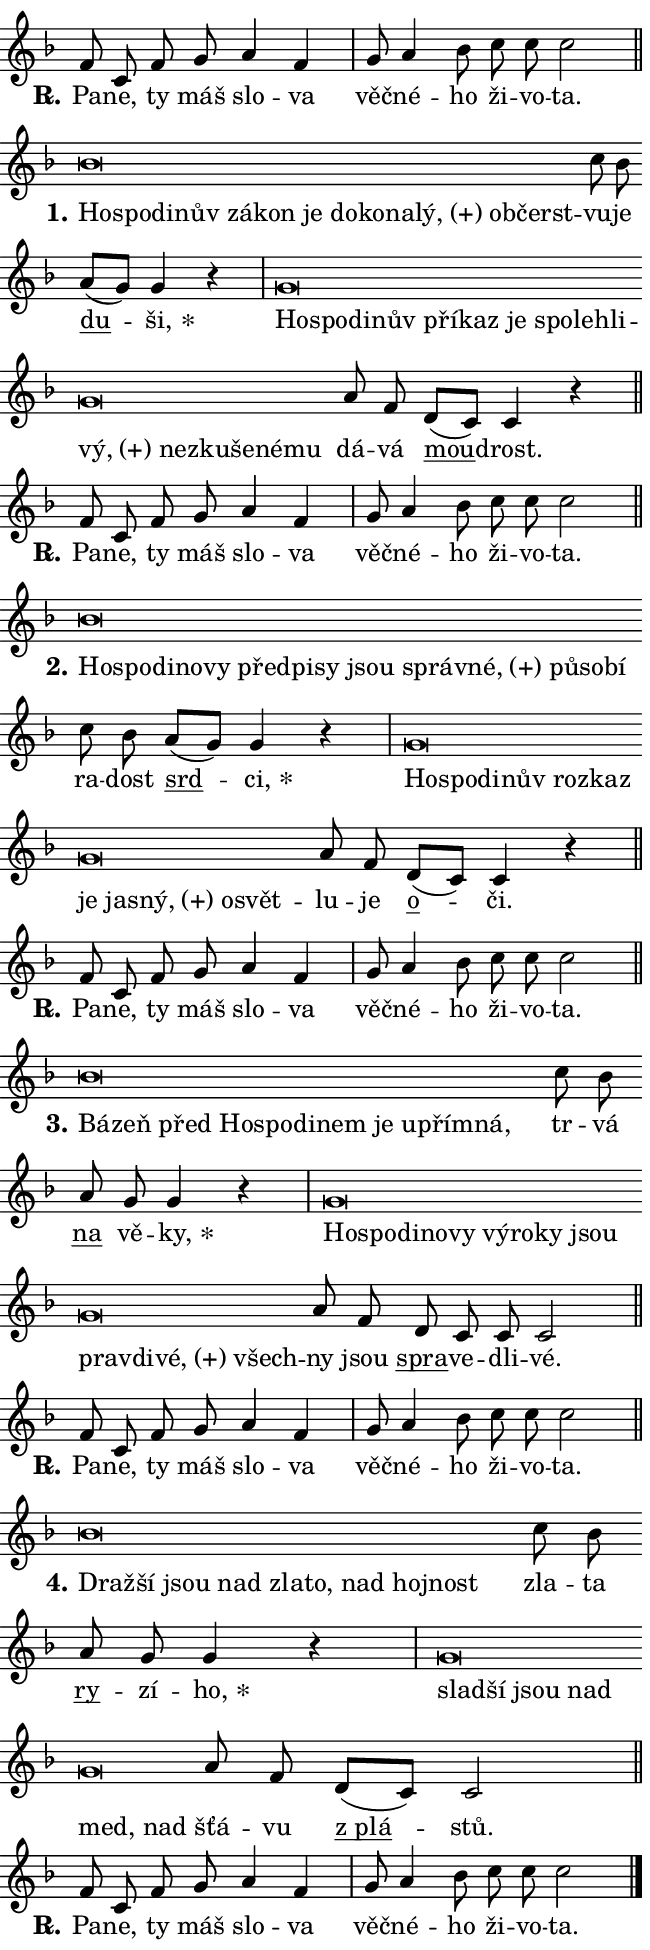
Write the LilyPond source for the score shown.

\version "2.24.0"
\header { tagline = "" }
\paper {
  indent = 0\cm
  top-margin = 0\cm
  right-margin = 0.13\cm % to fit lyric hyphens
  bottom-margin = 0\cm
  left-margin = 0\cm
  paper-width = 11\cm
  page-breaking = #ly:one-page-breaking
  system-system-spacing.basic-distance = #11
  score-system-spacing.basic-distance = #11
  ragged-last = ##f
}


%% Author: Thomas Morley
%% https://lists.gnu.org/archive/html/lilypond-user/2020-05/msg00002.html
#(define (line-position grob)
"Returns position of @var[grob} in current system:
   @code{'start}, if at first time-step
   @code{'end}, if at last time-step
   @code{'middle} otherwise
"
  (let* ((col (ly:item-get-column grob))
         (ln (ly:grob-object col 'left-neighbor))
         (rn (ly:grob-object col 'right-neighbor))
         (col-to-check-left (if (ly:grob? ln) ln col))
         (col-to-check-right (if (ly:grob? rn) rn col))
         (break-dir-left
           (and
             (ly:grob-property col-to-check-left 'non-musical #f)
             (ly:item-break-dir col-to-check-left)))
         (break-dir-right
           (and
             (ly:grob-property col-to-check-right 'non-musical #f)
             (ly:item-break-dir col-to-check-right))))
        (cond ((eqv? 1 break-dir-left) 'start)
              ((eqv? -1 break-dir-right) 'end)
              (else 'middle))))

#(define (tranparent-at-line-position vctor)
  (lambda (grob)
  "Relying on @code{line-position} select the relevant enry from @var{vctor}.
Used to determine transparency,"
    (case (line-position grob)
      ((end) (not (vector-ref vctor 0)))
      ((middle) (not (vector-ref vctor 1)))
      ((start) (not (vector-ref vctor 2))))))

noteHeadBreakVisibility =
#(define-music-function (break-visibility)(vector?)
"Makes @code{NoteHead}s transparent relying on @var{break-visibility}"
#{
  \override NoteHead.transparent =
    #(tranparent-at-line-position break-visibility)
#})

#(define delete-ledgers-for-transparent-note-heads
  (lambda (grob)
    "Reads whether a @code{NoteHead} is transparent.
If so this @code{NoteHead} is removed from @code{'note-heads} from
@var{grob}, which is supposed to be @code{LedgerLineSpanner}.
As a result ledgers are not printed for this @code{NoteHead}"
    (let* ((nhds-array (ly:grob-object grob 'note-heads))
           (nhds-list
             (if (ly:grob-array? nhds-array)
                 (ly:grob-array->list nhds-array)
                 '()))
           ;; Relies on the transparent-property being done before
           ;; Staff.LedgerLineSpanner.after-line-breaking is executed.
           ;; This is fragile ...
           (to-keep
             (remove
               (lambda (nhd)
                 (ly:grob-property nhd 'transparent #f))
               nhds-list)))
      ;; TODO find a better method to iterate over grob-arrays, similiar
      ;; to filter/remove etc for lists
      ;; For now rebuilt from scratch
      (set! (ly:grob-object grob 'note-heads)  '())
      (for-each
        (lambda (nhd)
          (ly:pointer-group-interface::add-grob grob 'note-heads nhd))
        to-keep))))

squashNotes = {
  \override NoteHead.X-extent = #'(-0.2 . 0.2)
  \override NoteHead.Y-extent = #'(-0.75 . 0)
  \override NoteHead.stencil =
    #(lambda (grob)
       (let ((pos (ly:grob-property grob 'staff-position)))
         (begin
           (if (< pos -7) (display "ERROR: Lower brevis then expected\n") (display ""))
           (if (<= pos -6) ly:text-interface::print ly:note-head::print))))
}
unSquashNotes = {
  \revert NoteHead.X-extent
  \revert NoteHead.Y-extent
  \revert NoteHead.stencil
}

hideNotes = \noteHeadBreakVisibility #begin-of-line-visible
unHideNotes = \noteHeadBreakVisibility #all-visible

% work-around for resetting accidentals
% https://lilypond.org/doc/v2.23/Documentation/notation/displaying-rhythms#unmetered-music
cadenzaMeasure = {
  \cadenzaOff
  \partial 1024 s1024
  \cadenzaOn
}

#(define-markup-command (accent layout props text) (markup?)
  "Underline accented syllable"
  (interpret-markup layout props
    #{\markup \override #'(offset . 4.3) \underline { #text }#}))

responsum = \markup \concat {
  "R" \hspace #-1.05 \path #0.1 #'((moveto 0 0.07) (lineto 0.9 0.8)) \hspace #0.05 "."
}

spaceSize = #0.6828661417322834 % exact space size for TeX Gyre Schola

\layout {
  \context {
    \Staff
    \remove "Time_signature_engraver"
    \override LedgerLineSpanner.after-line-breaking = #delete-ledgers-for-transparent-note-heads
  }
  \context {
    \Lyrics {
      \override LyricSpace.minimum-distance = \spaceSize
      \override LyricText.font-name = #"TeX Gyre Schola"
      \override LyricText.font-size = 1
      \override StanzaNumber.font-name = #"TeX Gyre Schola Bold"
      \override StanzaNumber.font-size = 1
    }
  }
  \context {
    \Score 
    \override NoteHead.text =
      #(lambda (grob) 
        (let ((pos (ly:grob-property grob 'staff-position)))
          #{\markup {
            \combine
              \halign #-0.55 \raise #(if (= pos -6) 0 0.5) \override #'(thickness . 2) \draw-line #'(3.2 . 0)
              \musicglyph "noteheads.sM1"
          }#}))
  }
}

% magnetic-lyrics.ily
%
%   written by
%     Jean Abou Samra <jean@abou-samra.fr>
%     Werner Lemberg <wl@gnu.org>
%
%   adapted by
%     Jiri Hon <jiri.hon@gmail.com>
%
% Version 2022-Apr-15

% https://www.mail-archive.com/lilypond-user@gnu.org/msg149350.html

#(define (Left_hyphen_pointer_engraver context)
   "Collect syllable-hyphen-syllable occurrences in lyrics and store
them in properties.  This engraver only looks to the left.  For
example, if the lyrics input is @code{foo -- bar}, it does the
following.

@itemize @bullet
@item
Set the @code{text} property of the @code{LyricHyphen} grob between
@q{foo} and @q{bar} to @code{foo}.

@item
Set the @code{left-hyphen} property of the @code{LyricText} grob with
text @q{foo} to the @code{LyricHyphen} grob between @q{foo} and
@q{bar}.
@end itemize

Use this auxiliary engraver in combination with the
@code{lyric-@/text::@/apply-@/magnetic-@/offset!} hook."
   (let ((hyphen #f)
         (text #f))
     (make-engraver
      (acknowledgers
       ((lyric-syllable-interface engraver grob source-engraver)
        (set! text grob)))
      (end-acknowledgers
       ((lyric-hyphen-interface engraver grob source-engraver)
        ;(when (not (grob::has-interface grob 'lyric-space-interface))
          (set! hyphen grob)));)
      ((stop-translation-timestep engraver)
       (when (and text hyphen)
         (ly:grob-set-object! text 'left-hyphen hyphen))
       (set! text #f)
       (set! hyphen #f)))))

#(define (lyric-text::apply-magnetic-offset! grob)
   "If the space between two syllables is less than the value in
property @code{LyricText@/.details@/.squash-threshold}, move the right
syllable to the left so that it gets concatenated with the left
syllable.

Use this function as a hook for
@code{LyricText@/.after-@/line-@/breaking} if the
@code{Left_@/hyphen_@/pointer_@/engraver} is active."
   (let ((hyphen (ly:grob-object grob 'left-hyphen #f)))
     (when hyphen
       (let ((left-text (ly:spanner-bound hyphen LEFT)))
         (when (grob::has-interface left-text 'lyric-syllable-interface)
           (let* ((common (ly:grob-common-refpoint grob left-text X))
                  (this-x-ext (ly:grob-extent grob common X))
                  (left-x-ext
                   (begin
                     ;; Trigger magnetism for left-text.
                     (ly:grob-property left-text 'after-line-breaking)
                     (ly:grob-extent left-text common X)))
                  ;; `delta` is the gap width between two syllables.
                  (delta (- (interval-start this-x-ext)
                            (interval-end left-x-ext)))
                  (details (ly:grob-property grob 'details))
                  (threshold (assoc-get 'squash-threshold details 0.2)))
             (when (< delta threshold)
               (let* (;; We have to manipulate the input text so that
                      ;; ligatures crossing syllable boundaries are not
                      ;; disabled.  For languages based on the Latin
                      ;; script this is essentially a beautification.
                      ;; However, for non-Western scripts it can be a
                      ;; necessity.
                      (lt (ly:grob-property left-text 'text))
                      (rt (ly:grob-property grob 'text))
                      (is-space (grob::has-interface hyphen 'lyric-space-interface))
                      (space (if is-space " " ""))
                      (extra-delta (if is-space spaceSize 0))
                      ;; Append new syllable.
                      (ltrt-space (if (and (string? lt) (string? rt))
                                (string-append lt space rt)
                                (make-concat-markup (list lt space rt))))
                      ;; Right-align `ltrt` to the right side.
                      (ltrt-space-markup (grob-interpret-markup
                               grob
                               (make-translate-markup
                                (cons (interval-length this-x-ext) 0)
                                (make-right-align-markup ltrt-space)))))
                 (begin
                   ;; Don't print `left-text`.
                   (ly:grob-set-property! left-text 'stencil #f)
                   ;; Set text and stencil (which holds all collected
                   ;; syllables so far) and shift it to the left.
                   (ly:grob-set-property! grob 'text ltrt-space)
                   (ly:grob-set-property! grob 'stencil ltrt-space-markup)
                   (ly:grob-translate-axis! grob (- (- delta extra-delta)) X))))))))))


#(define (lyric-hyphen::displace-bounds-first grob)
   ;; Make very sure this callback isn't triggered too early.
   (let ((left (ly:spanner-bound grob LEFT))
         (right (ly:spanner-bound grob RIGHT)))
     (ly:grob-property left 'after-line-breaking)
     (ly:grob-property right 'after-line-breaking)
     (ly:lyric-hyphen::print grob)))

squashThreshold = #0.4

\layout {
  \context {
    \Lyrics
    \consists #Left_hyphen_pointer_engraver
    \override LyricText.after-line-breaking =
      #lyric-text::apply-magnetic-offset!
    \override LyricHyphen.stencil = #lyric-hyphen::displace-bounds-first
    \override LyricText.details.squash-threshold = \squashThreshold
    \override LyricHyphen.minimum-distance = 0
    \override LyricHyphen.minimum-length = \squashThreshold
  }
}

squashText = \override LyricText.details.squash-threshold = 9999
unSquashText = \override LyricText.details.squash-threshold = \squashThreshold

leftText = \override LyricText.self-alignment-X = #LEFT
unLeftText = \revert LyricText.self-alignment-X

starOffset = #(lambda (grob) 
                (let ((x_offset (ly:self-alignment-interface::aligned-on-x-parent grob)))
                  (if (= x_offset 0) 0 (+ x_offset 1.2))))

star = #(define-music-function (syllable)(string?)
"Append star separator at the end of a syllable"
#{
  \once \override LyricText.X-offset = #starOffset
  \lyricmode { \markup {
    #syllable
    \override #'((font-name . "TeX Gyre Schola Bold")) \hspace #0.2 \lower #0.65 \larger "*"
  } }
#})

starAccent = #(define-music-function (syllable)(string?)
"Append star separator at the end of a syllable and make accent"
#{
  \once \override LyricText.X-offset = #starOffset
  \lyricmode { \markup {
    \accent #syllable
    \override #'((font-name . "TeX Gyre Schola Bold")) \hspace #0.2 \lower #0.65 \larger "*"
  } }
#})

breath = #(define-music-function (syllable)(string?)
"Append breathing indicator at the end of a syllable"
#{
  \lyricmode { \markup { #syllable "+" } }
#})

optionalBreath = #(define-music-function (syllable)(string?)
"Append optional breathing indicator at the end of a syllable"
#{
  \lyricmode { \markup { #syllable "(+)" } }
#})


\score {
    <<
        \new Voice = "melody" { \cadenzaOn \key f \major \relative { f'8 c f g a4 f \cadenzaMeasure \bar "|" g8 a4 bes8 \bar "" c c c2 \cadenzaMeasure \bar "||" \break } }
        \new Lyrics \lyricsto "melody" { \lyricmode { \set stanza = \responsum
Pa -- ne, ty máš slo -- va věč -- né -- ho ži -- vo -- ta. } }
    >>
    \layout {}
}

\score {
    <<
        \new Voice = "melody" { \cadenzaOn \key f \major \relative { \squashNotes bes'\breve*1/16 \hideNotes \breve*1/16 \bar "" \breve*1/16 \bar "" \breve*1/16 \bar "" \breve*1/16 \bar "" \breve*1/16 \bar "" \breve*1/16 \bar "" \breve*1/16 \bar "" \breve*1/16 \bar "" \breve*1/16 \bar "" \breve*1/16 \bar "" \breve*1/16 \breve*1/16 \bar "" \unHideNotes \unSquashNotes c8 bes \bar "" a[( g)] g4 r \cadenzaMeasure \bar "|" \squashNotes g\breve*1/16 \hideNotes \breve*1/16 \bar "" \breve*1/16 \bar "" \breve*1/16 \bar "" \breve*1/16 \bar "" \breve*1/16 \bar "" \breve*1/16 \bar "" \breve*1/16 \bar "" \breve*1/16 \bar "" \breve*1/16 \bar "" \breve*1/16 \bar "" \breve*1/16 \bar "" \breve*1/16 \bar "" \breve*1/16 \bar "" \breve*1/16 \breve*1/16 \bar "" \unHideNotes \unSquashNotes a8 f \bar "" d[( c)] c4 r \cadenzaMeasure \bar "||" \break } }
        \new Lyrics \lyricsto "melody" { \lyricmode { \set stanza = "1."
\leftText Ho -- \squashText spo -- di -- nův zá -- kon je do -- ko -- na -- \optionalBreath lý, ob -- čerst -- \unLeftText \unSquashText vu -- je \markup \accent du -- \star ši, \leftText Ho -- \squashText spo -- di -- nův pří -- kaz je spo -- leh -- li -- \optionalBreath vý, ne -- zku -- še -- né -- mu \unLeftText \unSquashText dá -- vá \markup \accent mou -- drost. } }
    >>
    \layout {}
}

\score {
    <<
        \new Voice = "melody" { \cadenzaOn \key f \major \relative { f'8 c f g a4 f \cadenzaMeasure \bar "|" g8 a4 bes8 \bar "" c c c2 \cadenzaMeasure \bar "||" \break } }
        \new Lyrics \lyricsto "melody" { \lyricmode { \set stanza = \responsum
Pa -- ne, ty máš slo -- va věč -- né -- ho ži -- vo -- ta. } }
    >>
    \layout {}
}

\score {
    <<
        \new Voice = "melody" { \cadenzaOn \key f \major \relative { \squashNotes bes'\breve*1/16 \hideNotes \breve*1/16 \bar "" \breve*1/16 \bar "" \breve*1/16 \bar "" \breve*1/16 \bar "" \breve*1/16 \bar "" \breve*1/16 \bar "" \breve*1/16 \bar "" \breve*1/16 \bar "" \breve*1/16 \bar "" \breve*1/16 \bar "" \breve*1/16 \bar "" \breve*1/16 \breve*1/16 \bar "" \unHideNotes \unSquashNotes c8 bes \bar "" a[( g)] g4 r \cadenzaMeasure \bar "|" \squashNotes g\breve*1/16 \hideNotes \breve*1/16 \bar "" \breve*1/16 \bar "" \breve*1/16 \bar "" \breve*1/16 \bar "" \breve*1/16 \bar "" \breve*1/16 \bar "" \breve*1/16 \bar "" \breve*1/16 \bar "" \breve*1/16 \breve*1/16 \bar "" \unHideNotes \unSquashNotes a8 f \bar "" d[( c)] c4 r \cadenzaMeasure \bar "||" \break } }
        \new Lyrics \lyricsto "melody" { \lyricmode { \set stanza = "2."
\leftText Ho -- \squashText spo -- di -- no -- vy před -- pi -- sy jsou správ -- \optionalBreath né, pů -- so -- bí \unLeftText \unSquashText ra -- dost \markup \accent srd -- \star ci, \leftText Ho -- \squashText spo -- di -- nův roz -- kaz je ja -- \optionalBreath sný, o -- svět -- \unLeftText \unSquashText lu -- je \markup \accent o -- či. } }
    >>
    \layout {}
}

\score {
    <<
        \new Voice = "melody" { \cadenzaOn \key f \major \relative { f'8 c f g a4 f \cadenzaMeasure \bar "|" g8 a4 bes8 \bar "" c c c2 \cadenzaMeasure \bar "||" \break } }
        \new Lyrics \lyricsto "melody" { \lyricmode { \set stanza = \responsum
Pa -- ne, ty máš slo -- va věč -- né -- ho ži -- vo -- ta. } }
    >>
    \layout {}
}

\score {
    <<
        \new Voice = "melody" { \cadenzaOn \key f \major \relative { \squashNotes bes'\breve*1/16 \hideNotes \breve*1/16 \bar "" \breve*1/16 \bar "" \breve*1/16 \bar "" \breve*1/16 \bar "" \breve*1/16 \bar "" \breve*1/16 \bar "" \breve*1/16 \bar "" \breve*1/16 \bar "" \breve*1/16 \breve*1/16 \bar "" \unHideNotes \unSquashNotes c8 bes \bar "" a g g4 r \cadenzaMeasure \bar "|" \squashNotes g\breve*1/16 \hideNotes \breve*1/16 \bar "" \breve*1/16 \bar "" \breve*1/16 \bar "" \breve*1/16 \bar "" \breve*1/16 \bar "" \breve*1/16 \bar "" \breve*1/16 \bar "" \breve*1/16 \bar "" \breve*1/16 \bar "" \breve*1/16 \bar "" \breve*1/16 \breve*1/16 \bar "" \unHideNotes \unSquashNotes a8 f \bar "" d c c c2 \cadenzaMeasure \bar "||" \break } }
        \new Lyrics \lyricsto "melody" { \lyricmode { \set stanza = "3."
\leftText Bá -- \squashText zeň před Ho -- spo -- di -- nem je u -- přím -- ná, \unLeftText \unSquashText tr -- vá \markup \accent na vě -- \star ky, \leftText Ho -- \squashText spo -- di -- no -- vy vý -- ro -- ky jsou prav -- di -- \optionalBreath vé, všech -- \unLeftText \unSquashText ny jsou \markup \accent spra -- ve -- dli -- vé. } }
    >>
    \layout {}
}

\score {
    <<
        \new Voice = "melody" { \cadenzaOn \key f \major \relative { f'8 c f g a4 f \cadenzaMeasure \bar "|" g8 a4 bes8 \bar "" c c c2 \cadenzaMeasure \bar "||" \break } }
        \new Lyrics \lyricsto "melody" { \lyricmode { \set stanza = \responsum
Pa -- ne, ty máš slo -- va věč -- né -- ho ži -- vo -- ta. } }
    >>
    \layout {}
}

\score {
    <<
        \new Voice = "melody" { \cadenzaOn \key f \major \relative { \squashNotes bes'\breve*1/16 \hideNotes \breve*1/16 \bar "" \breve*1/16 \bar "" \breve*1/16 \bar "" \breve*1/16 \bar "" \breve*1/16 \bar "" \breve*1/16 \bar "" \breve*1/16 \breve*1/16 \bar "" \unHideNotes \unSquashNotes c8 bes \bar "" a g g4 r \cadenzaMeasure \bar "|" \squashNotes g\breve*1/16 \hideNotes \breve*1/16 \bar "" \breve*1/16 \bar "" \breve*1/16 \bar "" \breve*1/16 \breve*1/16 \bar "" \unHideNotes \unSquashNotes a8 f \bar "" d[( c)] c2 \cadenzaMeasure \bar "||" \break } }
        \new Lyrics \lyricsto "melody" { \lyricmode { \set stanza = "4."
\leftText Draž -- \squashText ší jsou nad zla -- to, nad hoj -- nost \unLeftText \unSquashText zla -- ta \markup \accent ry -- zí -- \star ho, \leftText slad -- \squashText ší jsou nad med, nad \unLeftText \unSquashText šťá -- vu \markup \accent "z plá" -- stů. } }
    >>
    \layout {}
}

\score {
    <<
        \new Voice = "melody" { \cadenzaOn \key f \major \relative { f'8 c f g a4 f \cadenzaMeasure \bar "|" g8 a4 bes8 \bar "" c c c2 \cadenzaMeasure \bar "||" \break } \bar "|." }
        \new Lyrics \lyricsto "melody" { \lyricmode { \set stanza = \responsum
Pa -- ne, ty máš slo -- va věč -- né -- ho ži -- vo -- ta. } }
    >>
    \layout {}
}
